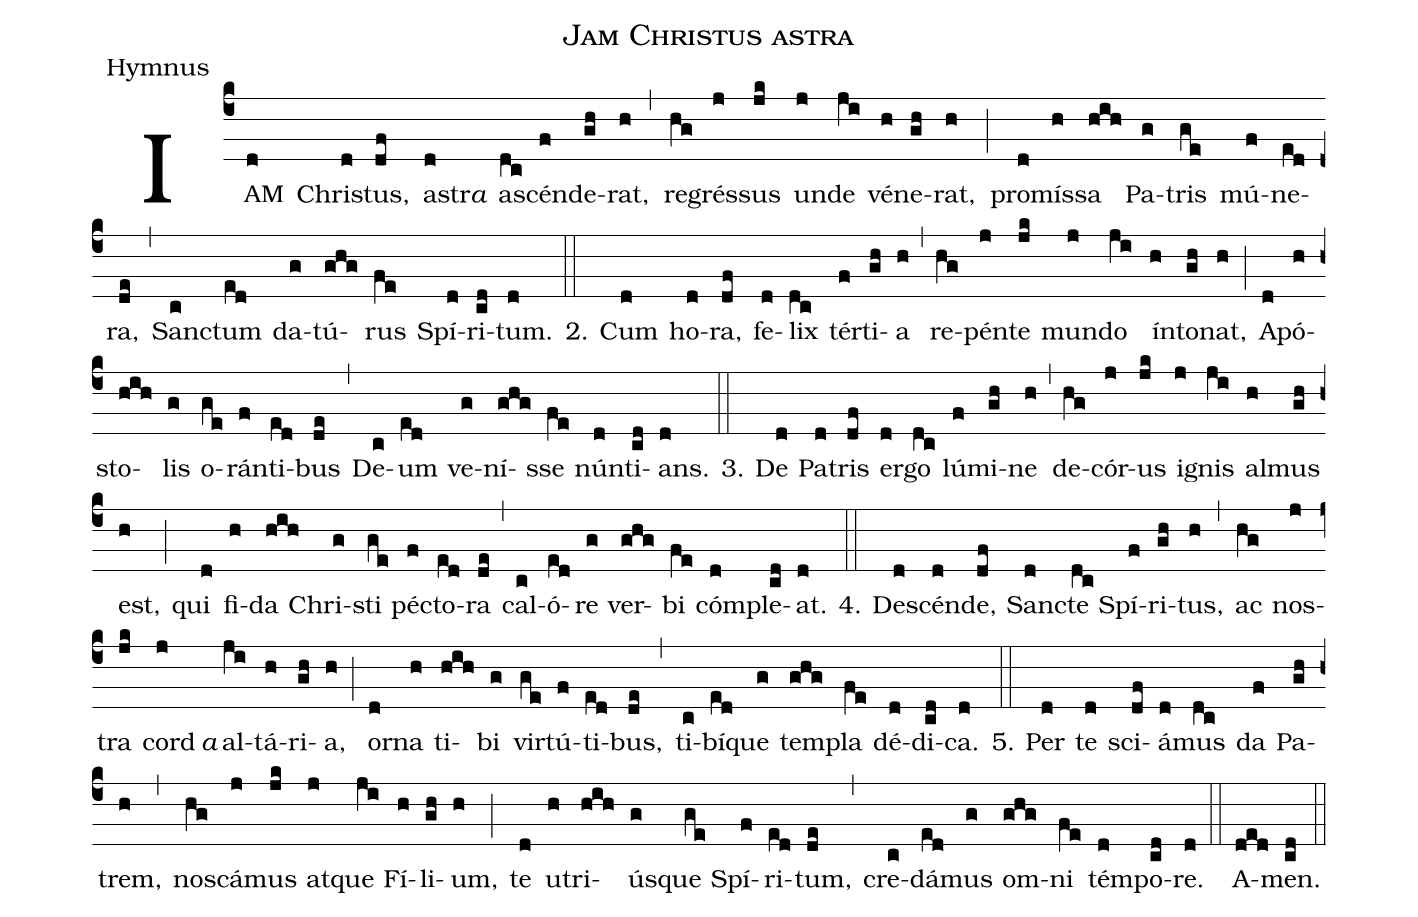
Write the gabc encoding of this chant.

name:Jam Christus astra;
office-part:Hymnus;
%%
(c4)IAM(d) Chri(d)stus,(df) astr<i>a</i>(d) a(dc)scén(f)de(gh)rat,(h) (,)
re(hg)gré(j)ssus(jk) un(j)de(ji) vé(h)ne(gh)rat,(h) (;)
pro(d)mí(h)ssa(hih) Pa(g)tris(ge) mú(f)ne(ed)ra,(de) (,)
Sanc(c)tum(ed) da(g)tú(ghg)rus(fe) Spí(d)ri(cd)tum.(d) (::)
2. Cum(d) ho(d)ra,(df) fe(d)lix(dc) tér(f)ti(gh)a(h) (,)
re(hg)pén(j)te(jk) mun(j)do(ji) ín(h)to(gh)nat,(h) (;)
A(d)pó(h)sto(hih)lis(g) o(ge)rán(f)ti(ed)bus(de) (,)
De(c)um(ed) ve(g)ní(ghg)sse(fe) nún(d)ti(cd)ans.(d) (::)
3. De(d) Pa(d)tris(df) er(d)go(dc) lú(f)mi(gh)ne(h) (,)
de(hg)cór(j)us(jk) i(j)gnis(ji) al(h)mus(gh) est,(h) (;)
qui(d) fi(h)da(hih) Chri(g)sti(ge) péc(f)to(ed)ra(de) (,)
cal(c)ó(ed)re(g) ver(ghg)bi(fe) cóm(d)ple(cd)at.(d) (::)
4. De(d)scén(d)de,(df) Sanc(d)te(dc) Spí(f)ri(gh)tus,(h) (,)
ac(hg) nos(j)tra(jk) cord(j)<i>a</i>() al(ji)tá(h)ri(gh)a,(h) (;)
or(d)na(h) ti(hih)bi(g) vir(ge)tú(f)ti(ed)bus,(de) (,)
ti(c)bí(ed)que(g) tem(ghg)pla(fe) dé(d)di(cd)ca.(d) (::)
5. Per(d) te(d) sci(df)á(d)mus(dc) da(f) Pa(gh)trem,(h) (,)
nos(hg)cá(j)mus(jk) at(j)que(ji) Fí(h)li(gh)um,(h) (;)
te(d) u(h)tri(hih)ús(g)que(ge) Spí(f)ri(ed)tum,(de) (,)
cre(c)dá(ed)mus(g) om(ghg)ni(fe) tém(d)po(cd)re.(d) (::) A(ded)men.(cd) (::)
